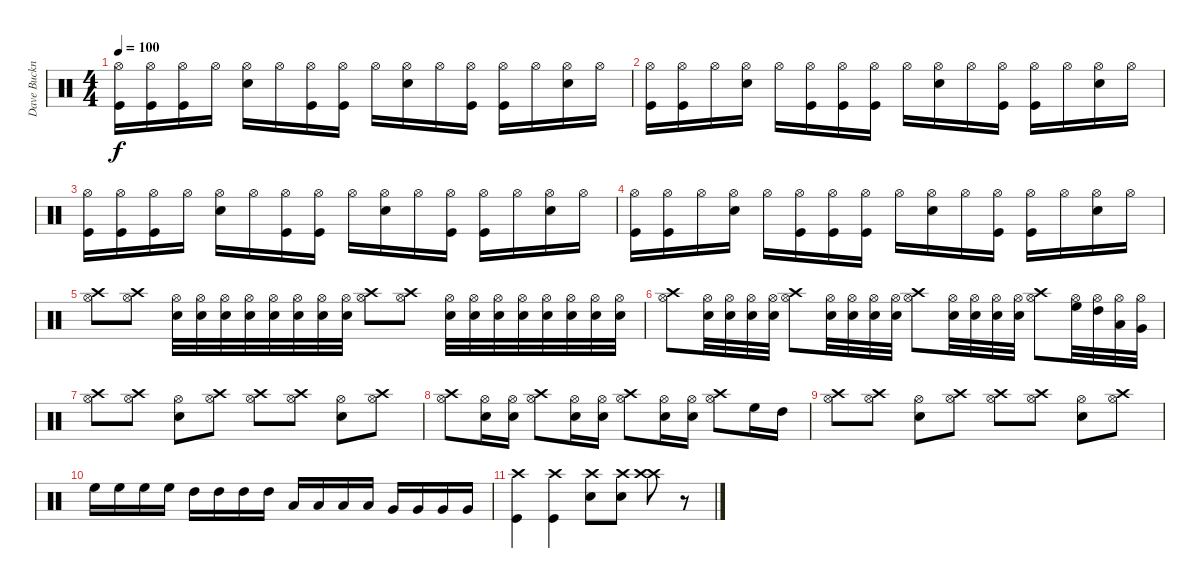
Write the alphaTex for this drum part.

\track ("Dave Buckner" "Dave Buckn") {instrument percussion}
\staff {score}
\articulation defaults
\ts (4 4)
\tempo 100
\clef neutral
\ks c
("Hi-Hat (open)" "Kick (hit)").16{dy f} ("Hi-Hat (open)" "Kick (hit)").16 ("Hi-Hat (open)" "Kick (hit)").16 "Hi-Hat (open)".16 ("Hi-Hat (open)" "Snare (hit) 2").16 "Hi-Hat (open)".16 ("Hi-Hat (open)" "Kick (hit)").16 ("Hi-Hat (open)" "Kick (hit)").16 "Hi-Hat (open)".16 ("Hi-Hat (open)" "Snare (hit) 2").16 "Hi-Hat (open)".16 ("Hi-Hat (open)" "Kick (hit)").16 ("Hi-Hat (open)" "Kick (hit)").16 "Hi-Hat (open)".16 ("Hi-Hat (open)" "Snare (hit) 2").16 "Hi-Hat (open)".16 |
("Hi-Hat (open)" "Kick (hit)").16 ("Hi-Hat (open)" "Kick (hit)").16 "Hi-Hat (open)".16 ("Hi-Hat (open)" "Snare (hit) 2").16 "Hi-Hat (open)".16 ("Hi-Hat (open)" "Kick (hit)").16 ("Hi-Hat (open)" "Kick (hit)").16 ("Hi-Hat (open)" "Kick (hit)").16 "Hi-Hat (open)".16 ("Hi-Hat (open)" "Snare (hit) 2").16 "Hi-Hat (open)".16 ("Hi-Hat (open)" "Kick (hit)").16 ("Hi-Hat (open)" "Kick (hit)").16 "Hi-Hat (open)".16 ("Hi-Hat (open)" "Snare (hit) 2").16 "Hi-Hat (open)".16 |
("Hi-Hat (open)" "Kick (hit)").16 ("Hi-Hat (open)" "Kick (hit)").16 ("Hi-Hat (open)" "Kick (hit)").16 "Hi-Hat (open)".16 ("Hi-Hat (open)" "Snare (hit) 2").16 "Hi-Hat (open)".16 ("Hi-Hat (open)" "Kick (hit)").16 ("Hi-Hat (open)" "Kick (hit)").16 "Hi-Hat (open)".16 ("Hi-Hat (open)" "Snare (hit) 2").16 "Hi-Hat (open)".16 ("Hi-Hat (open)" "Kick (hit)").16 ("Hi-Hat (open)" "Kick (hit)").16 "Hi-Hat (open)".16 ("Hi-Hat (open)" "Snare (hit) 2").16 "Hi-Hat (open)".16 |
("Hi-Hat (open)" "Kick (hit)").16 ("Hi-Hat (open)" "Kick (hit)").16 "Hi-Hat (open)".16 ("Hi-Hat (open)" "Snare (hit) 2").16 "Hi-Hat (open)".16 ("Hi-Hat (open)" "Kick (hit)").16 ("Hi-Hat (open)" "Kick (hit)").16 ("Hi-Hat (open)" "Kick (hit)").16 "Hi-Hat (open)".16 ("Hi-Hat (open)" "Snare (hit) 2").16 "Hi-Hat (open)".16 ("Hi-Hat (open)" "Kick (hit)").16 ("Hi-Hat (open)" "Kick (hit)").16 "Hi-Hat (open)".16 ("Hi-Hat (open)" "Snare (hit) 2").16 "Hi-Hat (open)".16 |
("Crash high (hit)" "Hi-Hat (open)").8 ("Crash high (hit)" "Hi-Hat (open)").8 ("Snare (hit) 2" "Hi-Hat (open)").32 ("Snare (hit) 2" "Hi-Hat (open)").32 ("Snare (hit) 2" "Hi-Hat (open)").32 ("Snare (hit) 2" "Hi-Hat (open)").32 ("Snare (hit) 2" "Hi-Hat (open)").32 ("Snare (hit) 2" "Hi-Hat (open)").32 ("Snare (hit) 2" "Hi-Hat (open)").32 ("Snare (hit) 2" "Hi-Hat (open)").32 ("Crash high (hit)" "Hi-Hat (open)").8 ("Crash high (hit)" "Hi-Hat (open)").8 ("Snare (hit) 2" "Hi-Hat (open)").32 ("Snare (hit) 2" "Hi-Hat (open)").32 ("Snare (hit) 2" "Hi-Hat (open)").32 ("Snare (hit) 2" "Hi-Hat (open)").32 ("Snare (hit) 2" "Hi-Hat (open)").32 ("Snare (hit) 2" "Hi-Hat (open)").32 ("Snare (hit) 2" "Hi-Hat (open)").32 ("Snare (hit) 2" "Hi-Hat (open)").32 |
("Crash high (hit)" "Hi-Hat (open)").8 ("Snare (hit) 2" "Hi-Hat (open)").32 ("Snare (hit) 2" "Hi-Hat (open)").32 ("Snare (hit) 2" "Hi-Hat (open)").32 ("Snare (hit) 2" "Hi-Hat (open)").32 ("Crash high (hit)" "Hi-Hat (open)").8 ("Snare (hit) 2" "Hi-Hat (open)").32 ("Snare (hit) 2" "Hi-Hat (open)").32 ("Snare (hit) 2" "Hi-Hat (open)").32 ("Snare (hit) 2" "Hi-Hat (open)").32 ("Crash high (hit)" "Hi-Hat (open)").8 ("Snare (hit) 2" "Hi-Hat (open)").32 ("Snare (hit) 2" "Hi-Hat (open)").32 ("Snare (hit) 2" "Hi-Hat (open)").32 ("Snare (hit) 2" "Hi-Hat (open)").32 ("Crash high (hit)" "Hi-Hat (open)").8 ("High Floor Tom (hit)" "Hi-Hat (open)").32 ("High Tom (hit)" "Hi-Hat (open)").32 ("Low Tom (hit)" "Hi-Hat (open)").32 ("Very Low Tom (hit)" "Hi-Hat (open)").32 |
("Crash high (hit)" "Hi-Hat (open)").8 ("Crash high (hit)" "Hi-Hat (open)").8 ("Snare (hit) 2" "Hi-Hat (open)").8 ("Crash high (hit)" "Hi-Hat (open)").8 ("Crash high (hit)" "Hi-Hat (open)").8 ("Crash high (hit)" "Hi-Hat (open)").8 ("Snare (hit) 2" "Hi-Hat (open)").8 ("Crash high (hit)" "Hi-Hat (open)").8 |
("Crash high (hit)" "Hi-Hat (open)").8 ("Snare (hit) 2" "Hi-Hat (open)").16 ("Snare (hit) 2" "Hi-Hat (open)").16 ("Crash high (hit)" "Hi-Hat (open)").8 ("Snare (hit) 2" "Hi-Hat (open)").16 ("Snare (hit) 2" "Hi-Hat (open)").16 ("Crash high (hit)" "Hi-Hat (open)").8 ("Snare (hit) 2" "Hi-Hat (open)").16 ("Snare (hit) 2" "Hi-Hat (open)").16 ("Crash high (hit)" "Hi-Hat (open)").8 "High Floor Tom (hit)".16 "High Tom (hit)".16 |
("Crash high (hit)" "Hi-Hat (open)").8 ("Crash high (hit)" "Hi-Hat (open)").8 ("Snare (hit) 2" "Hi-Hat (open)").8 ("Crash high (hit)" "Hi-Hat (open)").8 ("Crash high (hit)" "Hi-Hat (open)").8 ("Crash high (hit)" "Hi-Hat (open)").8 ("Snare (hit) 2" "Hi-Hat (open)").8 ("Crash high (hit)" "Hi-Hat (open)").8 |
"High Floor Tom (hit)".16 "High Floor Tom (hit)".16 "High Floor Tom (hit)".16 "High Floor Tom (hit)".16 "High Tom (hit)".16 "High Tom (hit)".16 "High Tom (hit)".16 "High Tom (hit)".16 "Low Tom (hit)".16 "Low Tom (hit)".16 "Low Tom (hit)".16 "Low Tom (hit)".16 "Very Low Tom (hit)".16 "Very Low Tom (hit)".16 "Very Low Tom (hit)".16 "Very Low Tom (hit)".16 |
("Crash high (hit)" "Kick (hit)").4 ("Crash high (hit)" "Kick (hit)").4 ("Crash high (hit)" "Snare (hit) 2").8 ("Crash high (hit)" "Snare (hit) 2").8 ("Crash high (hit)" "Crash high (hit)").8 r.8
